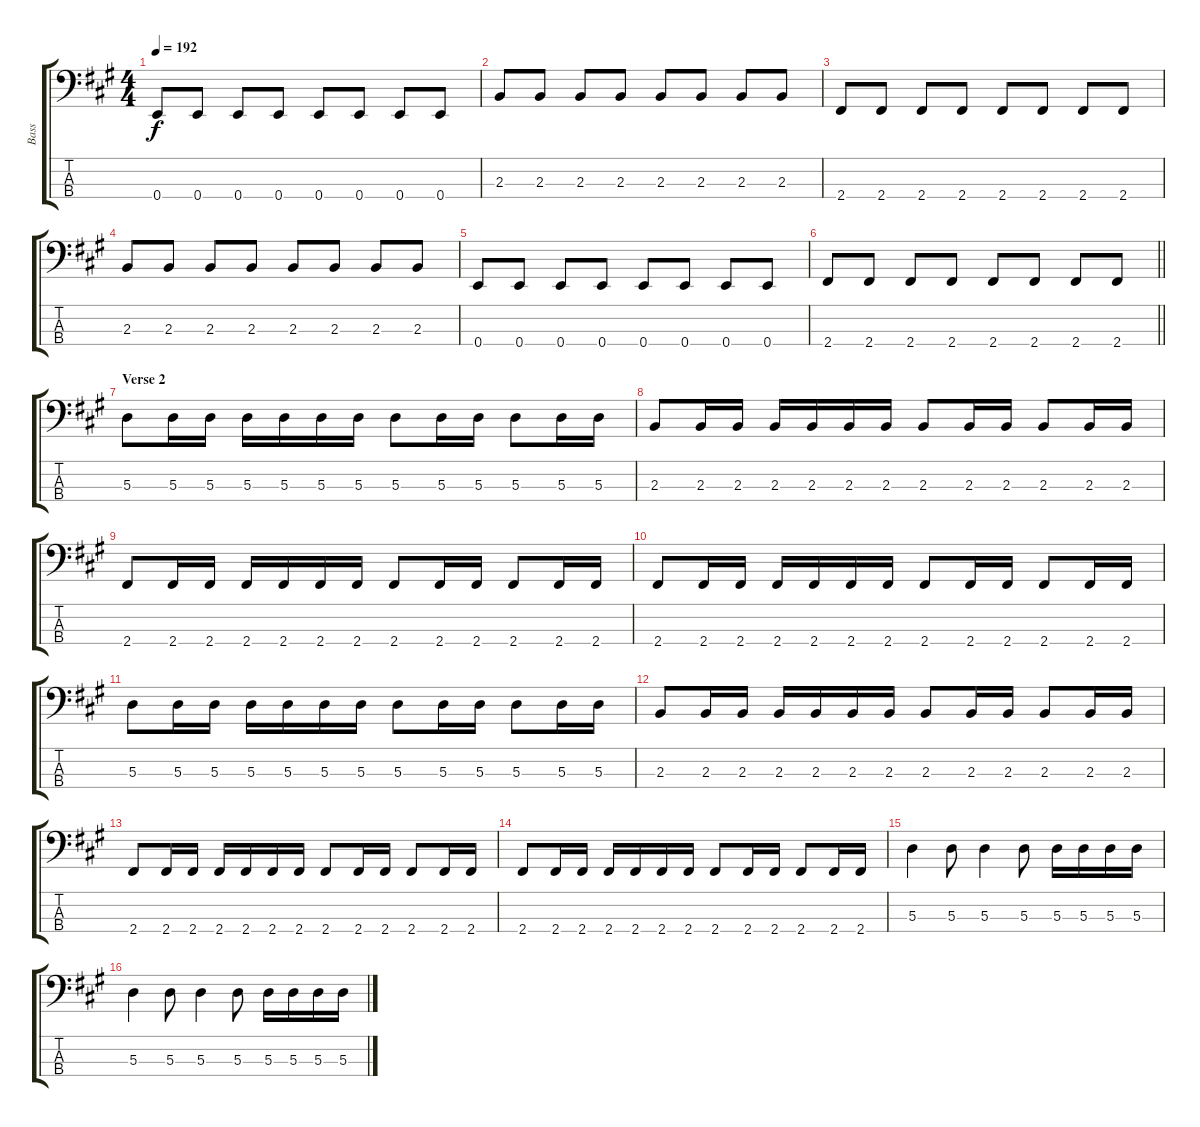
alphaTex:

\track ("Bass" "Bass") {instrument electricbasspick}
\staff {score tabs}
\tuning (G2 D2 A1 E1) {hide}
\ts (4 4)
\tempo 192
\clef f4
\ks f#minor
0.4.8{dy f} 0.4.8 0.4.8 0.4.8 0.4.8 0.4.8 0.4.8 0.4.8 |
2.3.8 2.3.8 2.3.8 2.3.8 2.3.8 2.3.8 2.3.8 2.3.8 |
2.4.8 2.4.8 2.4.8 2.4.8 2.4.8 2.4.8 2.4.8 2.4.8 |
2.3.8 2.3.8 2.3.8 2.3.8 2.3.8 2.3.8 2.3.8 2.3.8 |
0.4.8 0.4.8 0.4.8 0.4.8 0.4.8 0.4.8 0.4.8 0.4.8 |
\barLineRight lightlight
2.4.8 2.4.8 2.4.8 2.4.8 2.4.8 2.4.8 2.4.8 2.4.8 |
\section ("" "Verse 2")
5.3.8 5.3.16 5.3.16 5.3.16 5.3.16 5.3.16 5.3.16 5.3.8 5.3.16 5.3.16 5.3.8 5.3.16 5.3.16 |
2.3.8 2.3.16 2.3.16 2.3.16 2.3.16 2.3.16 2.3.16 2.3.8 2.3.16 2.3.16 2.3.8 2.3.16 2.3.16 |
2.4.8 2.4.16 2.4.16 2.4.16 2.4.16 2.4.16 2.4.16 2.4.8 2.4.16 2.4.16 2.4.8 2.4.16 2.4.16 |
2.4.8 2.4.16 2.4.16 2.4.16 2.4.16 2.4.16 2.4.16 2.4.8 2.4.16 2.4.16 2.4.8 2.4.16 2.4.16 |
5.3.8 5.3.16 5.3.16 5.3.16 5.3.16 5.3.16 5.3.16 5.3.8 5.3.16 5.3.16 5.3.8 5.3.16 5.3.16 |
2.3.8 2.3.16 2.3.16 2.3.16 2.3.16 2.3.16 2.3.16 2.3.8 2.3.16 2.3.16 2.3.8 2.3.16 2.3.16 |
2.4.8 2.4.16 2.4.16 2.4.16 2.4.16 2.4.16 2.4.16 2.4.8 2.4.16 2.4.16 2.4.8 2.4.16 2.4.16 |
2.4.8 2.4.16 2.4.16 2.4.16 2.4.16 2.4.16 2.4.16 2.4.8 2.4.16 2.4.16 2.4.8 2.4.16 2.4.16 |
5.3.4 5.3.8 5.3.4 5.3.8 5.3.16 5.3.16 5.3.16 5.3.16 |
5.3.4 5.3.8 5.3.4 5.3.8 5.3.16 5.3.16 5.3.16 5.3.16
